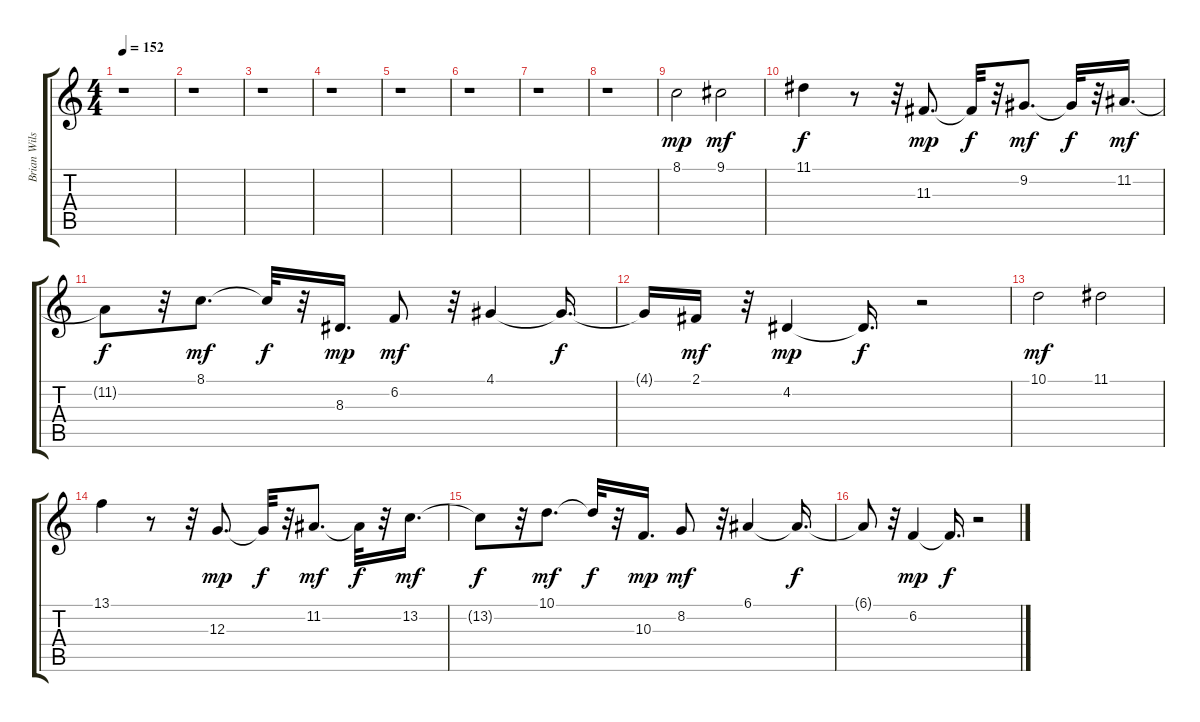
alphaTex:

\track ("Brian Wilson" "Brian Wils") {instrument flute}
\staff {score tabs}
\tuning (E4 B3 G3 D3 A2 E2) {hide}
\ts (4 4)
\tempo 152
\clef g2
\ks c
r.1{dy f} |
r.1 |
r.1 |
r.1 |
r.1 |
r.1 |
r.1 |
r.1 |
8.1.2{dy mp} 9.1.2{dy mf} |
11.1.4{dy f} r.8 r.32 11.3.8{d dy mp} 11.3{t}.32{dy f} r.32 9.2.8{d dy mf} 9.2{t}.32{dy f} r.32 11.2.16{d dy mf} |
11.2{t}.8{dy f} r.32 8.1.8{d dy mf} 8.1{t}.32{dy f} r.32 8.3.16{d dy mp} 6.2.8{dy mf} r.32 4.1.4 4.1{t}.16{d dy f} |
4.1{t}.16 2.1.16{dy mf} r.32 4.2.4{dy mp} 4.2{t}.16{d dy f} r.2 |
10.1.2{dy mf} 11.1.2 |
13.1.4 r.8 r.32 12.3.8{d dy mp} 12.3{t}.32{dy f} r.32 11.2.8{d dy mf} 11.2{t}.32{dy f} r.32 13.2.16{d dy mf} |
13.2{t}.8{dy f} r.32 10.1.8{d dy mf} 10.1{t}.32{dy f} r.32 10.3.16{d dy mp} 8.2.8{dy mf} r.32 6.1.4 6.1{t}.16{d dy f} |
6.1{t}.8 r.32 6.2.4{dy mp} 6.2{t}.16{d dy f} r.2
